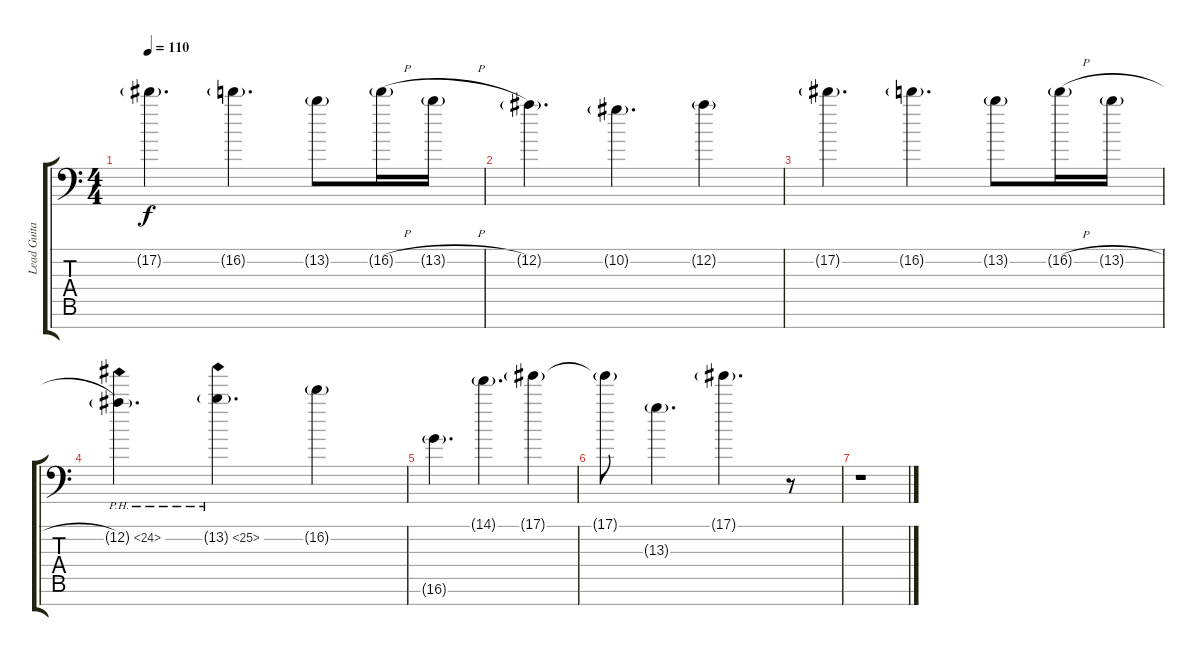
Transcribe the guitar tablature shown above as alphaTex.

\track ("Lead Guitar Right" "Lead Guita") {instrument distortionguitar}
\staff {score tabs}
\tuning (Eb4 Bb3 Gb3 Db3 Ab2 Eb2 Ab1) {hide}
\ts (4 4)
\tempo 110
\clef f4
\ks c
17.2{g}.4{d dy f} 16.2{g}.4{d} 13.2{g}.8 16.2{h g}.16 13.2{h g}.16 |
12.2{g}.4{d} 10.2{g}.4{d} 12.2{g}.4 |
17.2{g}.4{d} 16.2{g}.4{d} 13.2{g}.8 16.2{h g}.16 13.2{h g}.16 |
12.2{ph 12 g}.4{d} 13.2{ph 12 g}.4{d} 16.2{g}.4 |
16.6{g}.4{d} 14.1{g}.4{d} 17.1{g}.4 |
17.1{g t}.8 13.3{g}.4{d} 17.1{g}.4{d} r.8 |
r.1
